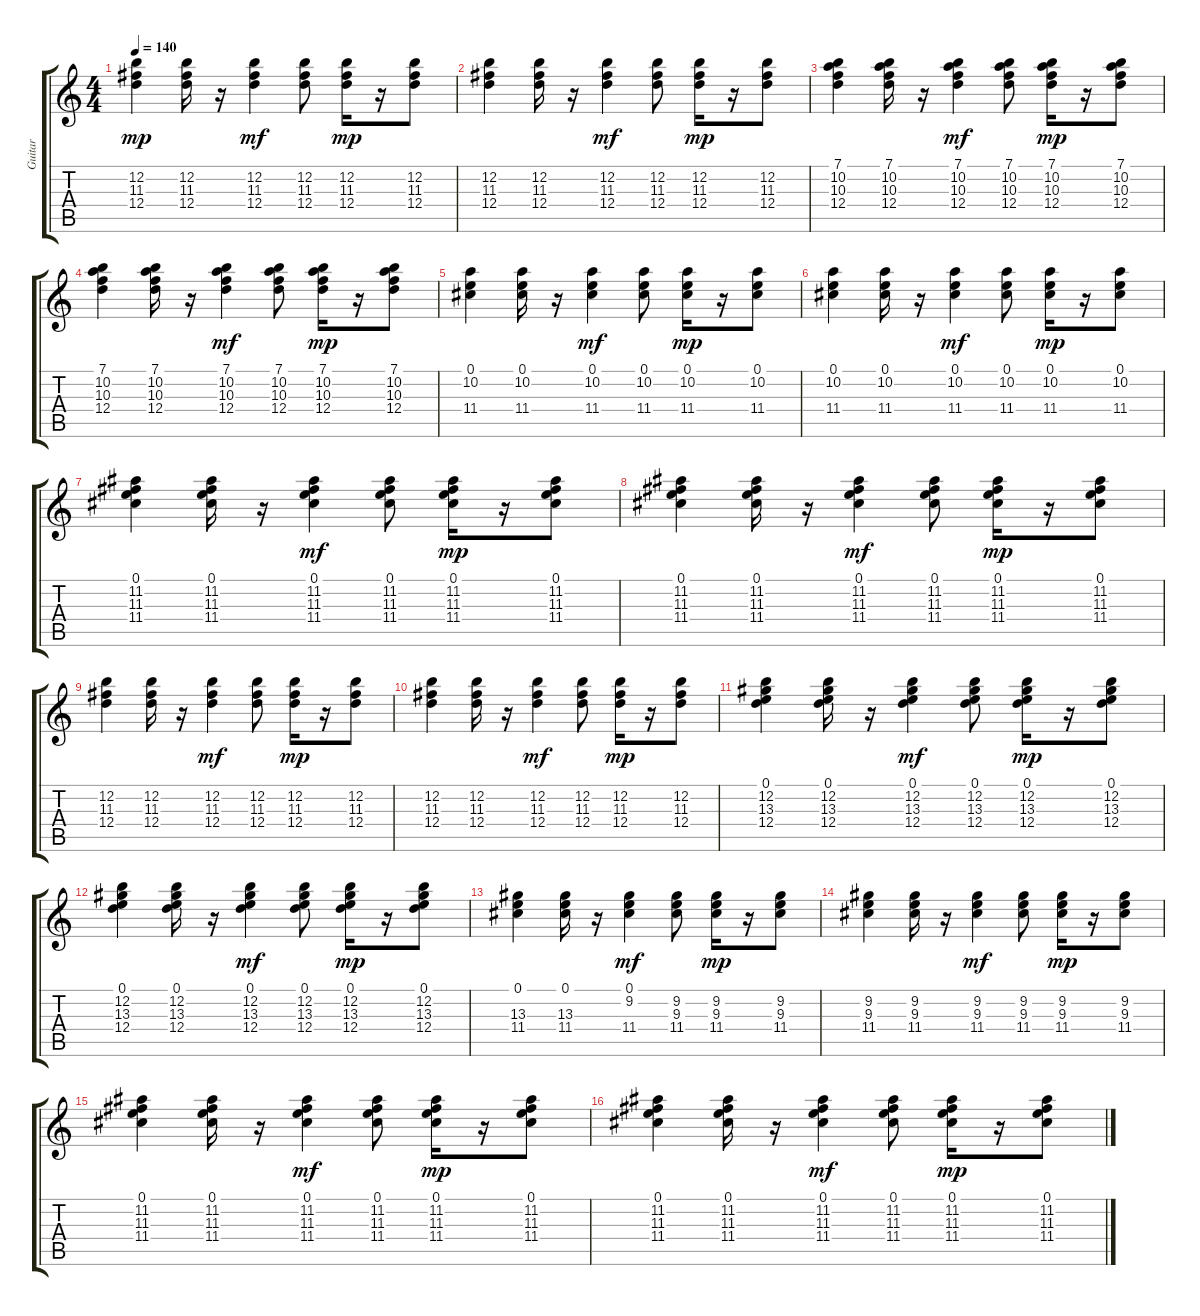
\track ("Guitar" "Guitar") {instrument acousticguitarsteel}
\staff {score tabs}
\tuning (E4 B3 G3 D3 A2 E2) {hide}
\ts (4 4)
\tempo 140
\clef g2
\ks c
(12.2 11.3 12.4).4{dy mp} (12.2 11.3 12.4).16 r.16 (12.2 11.3 12.4).4{dy mf} (12.2 11.3 12.4).8 (12.2 11.3 12.4).16{dy mp} r.16 (12.2 11.3 12.4).8 |
(12.2 11.3 12.4).4 (12.2 11.3 12.4).16 r.16 (12.2 11.3 12.4).4{dy mf} (12.2 11.3 12.4).8 (12.2 11.3 12.4).16{dy mp} r.16 (12.2 11.3 12.4).8 |
(7.1 10.2 10.3 12.4).4 (7.1 10.2 10.3 12.4).16 r.16 (7.1 10.2 10.3 12.4).4{dy mf} (7.1 10.2 10.3 12.4).8 (7.1 10.2 10.3 12.4).16{dy mp} r.16 (7.1 10.2 10.3 12.4).8 |
(7.1 10.2 10.3 12.4).4 (7.1 10.2 10.3 12.4).16 r.16 (7.1 10.2 10.3 12.4).4{dy mf} (7.1 10.2 10.3 12.4).8 (7.1 10.2 10.3 12.4).16{dy mp} r.16 (7.1 10.2 10.3 12.4).8 |
(0.1 10.2 11.4).4 (0.1 10.2 11.4).16 r.16 (0.1 10.2 11.4).4{dy mf} (0.1 10.2 11.4).8 (0.1 10.2 11.4).16{dy mp} r.16 (0.1 10.2 11.4).8 |
(0.1 10.2 11.4).4 (0.1 10.2 11.4).16 r.16 (0.1 10.2 11.4).4{dy mf} (0.1 10.2 11.4).8 (0.1 10.2 11.4).16{dy mp} r.16 (0.1 10.2 11.4).8 |
(0.1 11.2 11.3 11.4).4 (0.1 11.2 11.3 11.4).16 r.16 (0.1 11.2 11.3 11.4).4{dy mf} (0.1 11.2 11.3 11.4).8 (0.1 11.2 11.3 11.4).16{dy mp} r.16 (0.1 11.2 11.3 11.4).8 |
(0.1 11.2 11.3 11.4).4 (0.1 11.2 11.3 11.4).16 r.16 (0.1 11.2 11.3 11.4).4{dy mf} (0.1 11.2 11.3 11.4).8 (0.1 11.2 11.3 11.4).16{dy mp} r.16 (0.1 11.2 11.3 11.4).8 |
(12.2 11.3 12.4).4 (12.2 11.3 12.4).16 r.16 (12.2 11.3 12.4).4{dy mf} (12.2 11.3 12.4).8 (12.2 11.3 12.4).16{dy mp} r.16 (12.2 11.3 12.4).8 |
(12.2 11.3 12.4).4 (12.2 11.3 12.4).16 r.16 (12.2 11.3 12.4).4{dy mf} (12.2 11.3 12.4).8 (12.2 11.3 12.4).16{dy mp} r.16 (12.2 11.3 12.4).8 |
(0.1 12.2 13.3 12.4).4 (0.1 12.2 13.3 12.4).16 r.16 (0.1 12.2 13.3 12.4).4{dy mf} (0.1 12.2 13.3 12.4).8 (0.1 12.2 13.3 12.4).16{dy mp} r.16 (0.1 12.2 13.3 12.4).8 |
(0.1 12.2 13.3 12.4).4 (0.1 12.2 13.3 12.4).16 r.16 (0.1 12.2 13.3 12.4).4{dy mf} (0.1 12.2 13.3 12.4).8 (0.1 12.2 13.3 12.4).16{dy mp} r.16 (0.1 12.2 13.3 12.4).8 |
(0.1 13.3 11.4).4 (0.1 13.3 11.4).16 r.16 (0.1 9.2 11.4).4{dy mf} (9.2 9.3 11.4).8 (9.2 9.3 11.4).16{dy mp} r.16 (9.2 9.3 11.4).8 |
(9.2 9.3 11.4).4 (9.2 9.3 11.4).16 r.16 (9.2 9.3 11.4).4{dy mf} (9.2 9.3 11.4).8 (9.2 9.3 11.4).16{dy mp} r.16 (9.2 9.3 11.4).8 |
(0.1 11.2 11.3 11.4).4 (0.1 11.2 11.3 11.4).16 r.16 (0.1 11.2 11.3 11.4).4{dy mf} (0.1 11.2 11.3 11.4).8 (0.1 11.2 11.3 11.4).16{dy mp} r.16 (0.1 11.2 11.3 11.4).8 |
(0.1 11.2 11.3 11.4).4 (0.1 11.2 11.3 11.4).16 r.16 (0.1 11.2 11.3 11.4).4{dy mf} (0.1 11.2 11.3 11.4).8 (0.1 11.2 11.3 11.4).16{dy mp} r.16 (0.1 11.2 11.3 11.4).8
